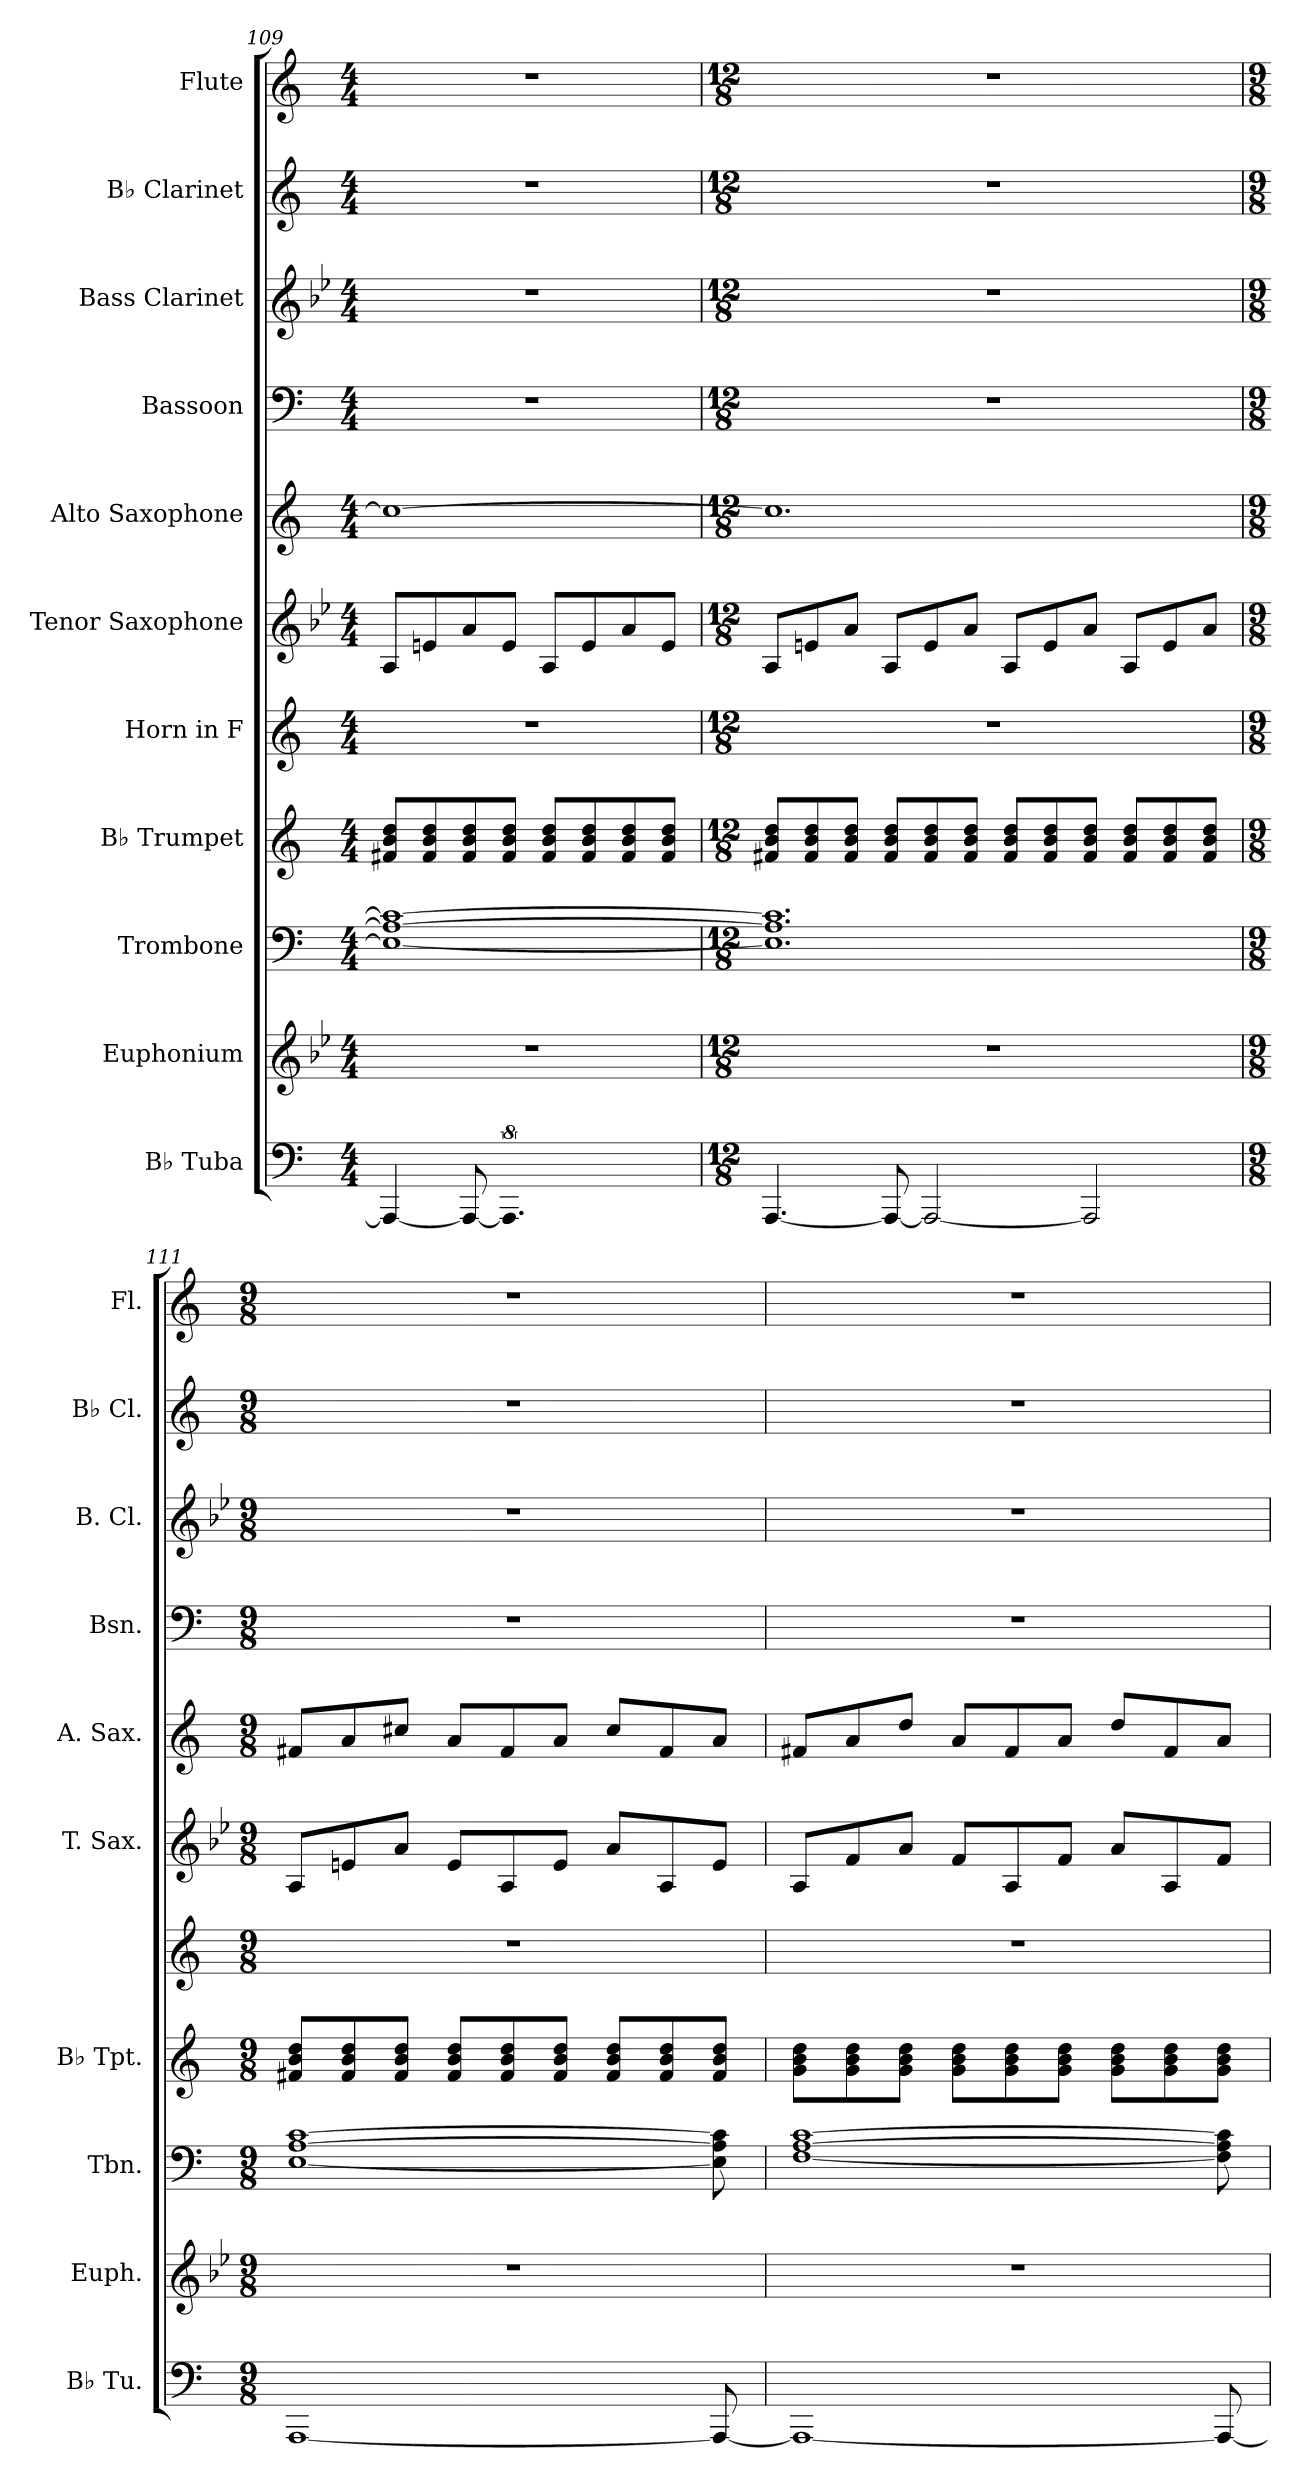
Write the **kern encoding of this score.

**kern	**kern	**kern	**kern	**kern	**kern	**kern	**kern	**kern	**kern	**kern
*part11	*part10	*part9	*part8	*part7	*part6	*part5	*part4	*part3	*part2	*part1
*staff11	*staff10	*staff9	*staff8	*staff7	*staff6	*staff5	*staff4	*staff3	*staff2	*staff1
*I"B♭ Tuba	*I"Euphonium	*I"Trombone	*I"B♭ Trumpet	*I"Horn in F	*I"Tenor Saxophone	*I"Alto Saxophone	*I"Bassoon	*I"Bass Clarinet	*I"B♭ Clarinet	*I"Flute
*I'B♭ Tu.	*I'Euph.	*I'Tbn.	*I'B♭ Tpt.	*	*I'T. Sax.	*I'A. Sax.	*I'Bsn.	*I'B. Cl.	*I'B♭ Cl.	*I'Fl.
*clefF4	*clefG2	*clefF4	*clefG2	*clefG2	*clefG2	*clefG2	*clefF4	*clefG2	*clefG2	*clefG2
*	*ITrd8c14	*	*ITrd1c2	*ITrd4c7	*ITrd8c14	*ITrd5c9	*	*ITrd8c14	*ITrd1c2	*
*k[]	*k[b-e-]	*k[]	*k[b-e-]	*k[b-]	*k[b-e-]	*k[b-e-a-]	*k[]	*k[b-e-]	*k[b-e-]	*k[]
*M4/4	*M4/4	*M4/4	*M4/4	*M4/4	*M4/4	*M4/4	*M4/4	*M4/4	*M4/4	*M4/4
=109	=109	=109	=109	=109	=109	=109	=109	=109	=109	=109
4AAA/_	1r	1E_ 1A_ 1c_	8en/ 8a/ 8cc/L	1r	8AA/L	1e_	1r	1r	1r	1r
.	.	.	8e/ 8a/ 8cc/	.	8En/	.	.	.	.	.
8AAA/_	.	.	8e/ 8a/ 8cc/	.	8A/	.	.	.	.	.
!LO:N:vis=2.	!	!	!	!	!	!	!	!	!	!
8%5AAA/]	.	.	8e/ 8a/ 8cc/J	.	8E/J	.	.	.	.	.
.	.	.	8e/ 8a/ 8cc/L	.	8AA/L	.	.	.	.	.
.	.	.	8e/ 8a/ 8cc/	.	8E/	.	.	.	.	.
.	.	.	8e/ 8a/ 8cc/	.	8A/	.	.	.	.	.
.	.	.	8e/ 8a/ 8cc/J	.	8E/J	.	.	.	.	.
!!LO:PB:g=z
=110	=110	=110	=110	=110	=110	=110	=110	=110	=110	=110
*M12/8	*M12/8	*M12/8	*M12/8	*M12/8	*M12/8	*M12/8	*M12/8	*M12/8	*M12/8	*M12/8
[4.AAA/	1.r	1.E] 1.A] 1.c]	8en/ 8a/ 8cc/L	1.r	8AA/L	1.e]	1.r	1.r	1.r	1.r
.	.	.	8e/ 8a/ 8cc/	.	8En/	.	.	.	.	.
.	.	.	8e/ 8a/ 8cc/J	.	8A/J	.	.	.	.	.
8AAA/_	.	.	8e/ 8a/ 8cc/L	.	8AA/L	.	.	.	.	.
2AAA/_	.	.	8e/ 8a/ 8cc/	.	8E/	.	.	.	.	.
.	.	.	8e/ 8a/ 8cc/J	.	8A/J	.	.	.	.	.
.	.	.	8e/ 8a/ 8cc/L	.	8AA/L	.	.	.	.	.
.	.	.	8e/ 8a/ 8cc/	.	8E/	.	.	.	.	.
2AAA/]	.	.	8e/ 8a/ 8cc/J	.	8A/J	.	.	.	.	.
.	.	.	8e/ 8a/ 8cc/L	.	8AA/L	.	.	.	.	.
.	.	.	8e/ 8a/ 8cc/	.	8E/	.	.	.	.	.
.	.	.	8e/ 8a/ 8cc/J	.	8A/J	.	.	.	.	.
=111	=111	=111	=111	=111	=111	=111	=111	=111	=111	=111
*M9/8	*M9/8	*M9/8	*M9/8	*M9/8	*M9/8	*M9/8	*M9/8	*M9/8	*M9/8	*M9/8
[1AAA	8%9r	[1E [1A [1c	8en/ 8a/ 8cc/L	8%9r	8AA/L	8An/L	8%9r	8%9r	8%9r	8%9r
.	.	.	8e/ 8a/ 8cc/	.	8En/	8c/	.	.	.	.
.	.	.	8e/ 8a/ 8cc/J	.	8A/J	8en/J	.	.	.	.
.	.	.	8e/ 8a/ 8cc/L	.	8E/L	8c/L	.	.	.	.
.	.	.	8e/ 8a/ 8cc/	.	8AA/	8A/	.	.	.	.
.	.	.	8e/ 8a/ 8cc/J	.	8E/J	8c/J	.	.	.	.
.	.	.	8e/ 8a/ 8cc/L	.	8A/L	8e/L	.	.	.	.
.	.	.	8e/ 8a/ 8cc/	.	8AA/	8A/	.	.	.	.
8AAA/_	.	8E\] 8A\] 8c\]	8e/ 8a/ 8cc/J	.	8E/J	8c/J	.	.	.	.
=112	=112	=112	=112	=112	=112	=112	=112	=112	=112	=112
1AAA_	8%9r	[1F [1A [1c	8f\ 8a\ 8cc\L	8%9r	8AA/L	8An/L	8%9r	8%9r	8%9r	8%9r
.	.	.	8f\ 8a\ 8cc\	.	8F/	8c/	.	.	.	.
.	.	.	8f\ 8a\ 8cc\J	.	8A/J	8f/J	.	.	.	.
.	.	.	8f\ 8a\ 8cc\L	.	8F/L	8c/L	.	.	.	.
.	.	.	8f\ 8a\ 8cc\	.	8AA/	8A/	.	.	.	.
.	.	.	8f\ 8a\ 8cc\J	.	8F/J	8c/J	.	.	.	.
.	.	.	8f\ 8a\ 8cc\L	.	8A/L	8f/L	.	.	.	.
.	.	.	8f\ 8a\ 8cc\	.	8AA/	8A/	.	.	.	.
8AAA/_	.	8F\] 8A\] 8c\]	8f\ 8a\ 8cc\J	.	8F/J	8c/J	.	.	.	.
=	=	=	=	=	=	=	=	=	=	=
*-	*-	*-	*-	*-	*-	*-	*-	*-	*-	*-
